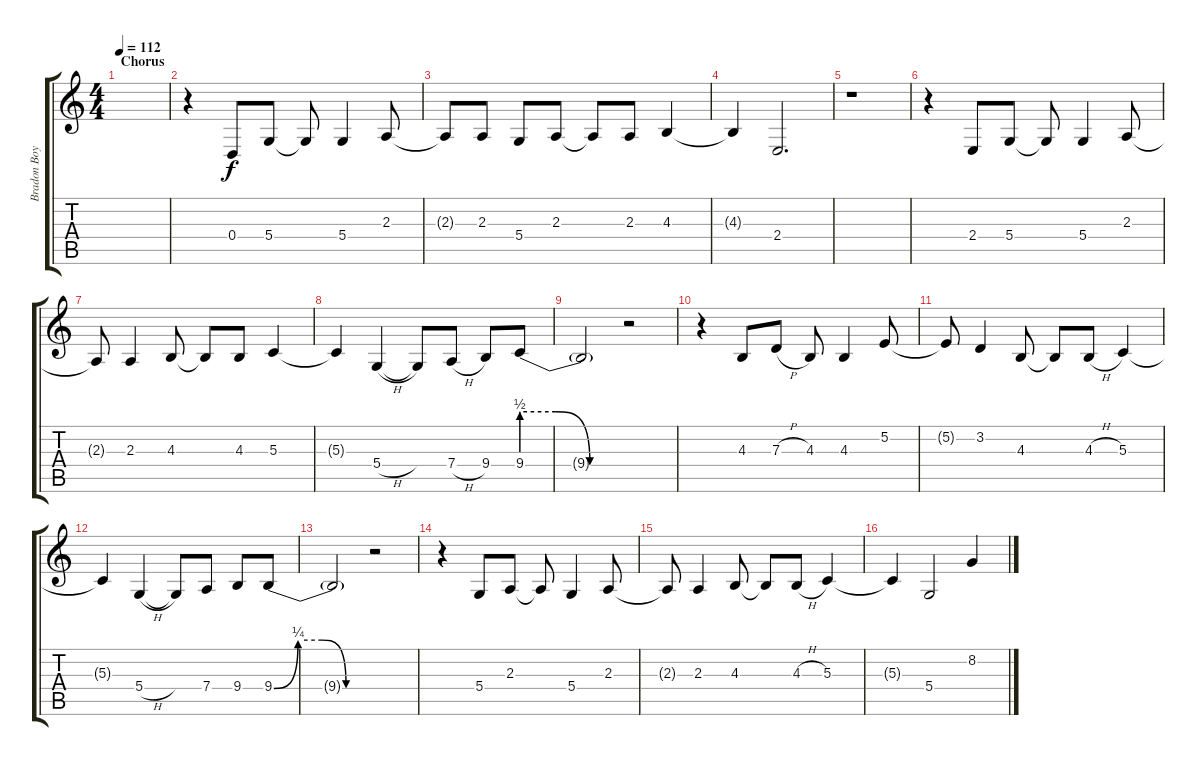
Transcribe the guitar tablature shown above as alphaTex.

\track ("Bradon Boyd (vocal)" "Bradon Boy") {instrument lead3calliope}
\staff {score tabs}
\tuning (E4 B3 G3 D3 A2 E2) {hide}
\ts (4 4)
\section ("" "Chorus")
\tempo 112
\clef g2
\ks c
|
r.4 0.4.8 5.4.8 5.4{t}.8 5.4.4 2.3.8 |
2.3{t}.8 2.3.8 5.4.8 2.3.8 2.3{t}.8 2.3.8 4.3.4 |
4.3{t}.4 2.4.2{d} |
r.1 |
r.4 2.4.8 5.4.8 5.4{t}.8 5.4.4 2.3.8 |
2.3{t}.8 2.3.4 4.3.8 4.3{t}.8 4.3.8 5.3.4 |
5.3{t}.4 5.4{h}.4 5.4{t}.8 7.4{h}.8 9.4.8 9.4{be (custom 0 2 20 2 40 0 60 0)}.8 |
9.4{t}.2 r.2 |
r.4 4.3.8 7.3{h}.8 4.3.8 4.3.4 5.2.8 |
5.2{t}.8 3.2.4 4.3.8 4.3{t}.8 4.3{h}.8 5.3.4 |
5.3{t}.4 5.4{h}.4 5.4{t}.8 7.4.8 9.4.8 9.4{be (custom 0 0 15 1 30 1 45 0 60 0)}.8 |
9.4{t}.2 r.2 |
r.4 5.4.8 2.3.8 2.3{t}.8 5.4.4 2.3.8 |
2.3{t}.8 2.3.4 4.3.8 4.3{t}.8 4.3{h}.8 5.3.4 |
5.3{t}.4 5.4.2 8.2.4
